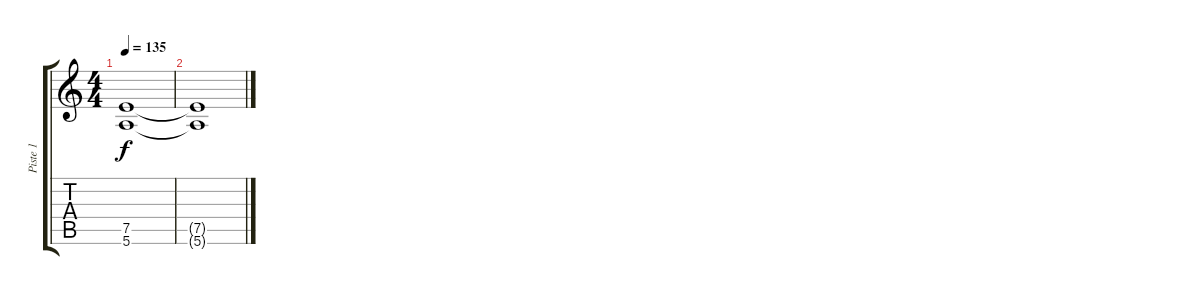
\track ("Piste 1" "Piste 1") {instrument distortionguitar}
\staff {score tabs}
\tuning (E4 B3 G3 D3 A2 E2) {hide}
\ts (4 4)
\tempo 135
\clef g2
\ks c
(7.5 5.6).1{dy f} |
(7.5{t} 5.6{t}).1
